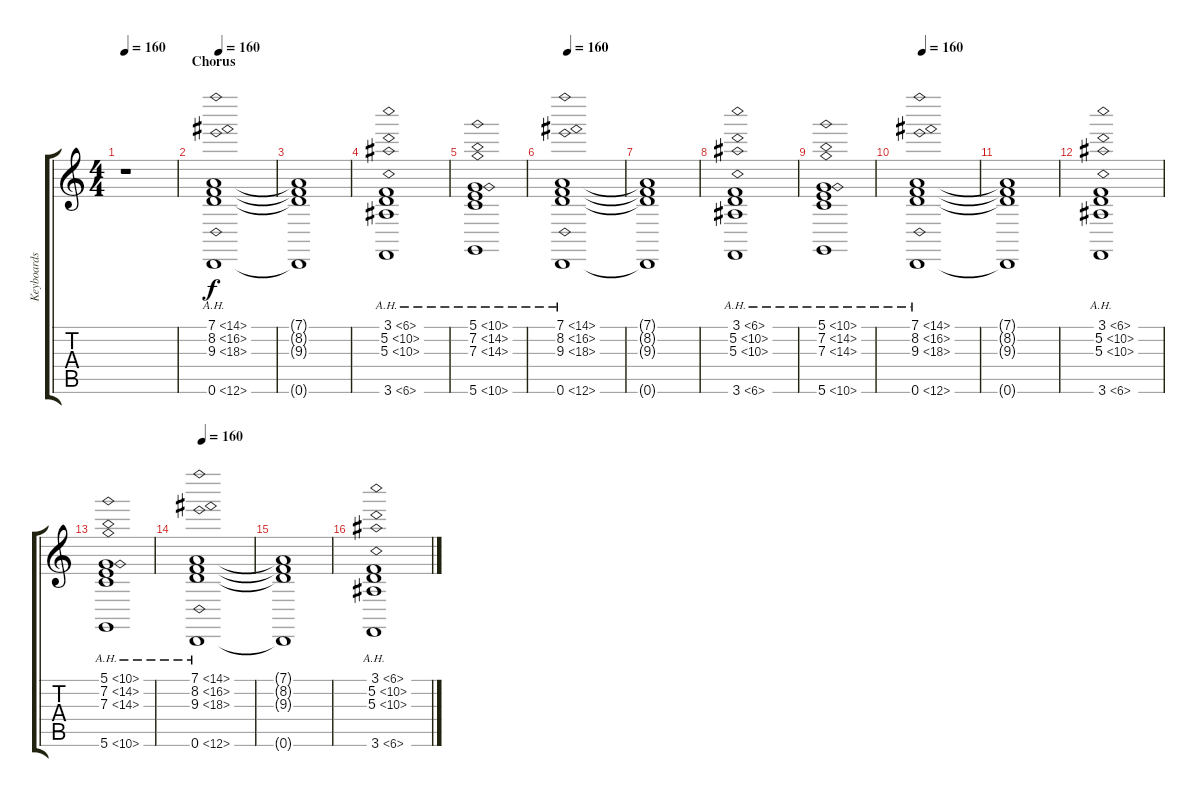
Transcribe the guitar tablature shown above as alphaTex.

\track ("Keyboards II" "Keyboards ") {instrument stringensemble1}
\staff {score tabs}
\tuning (D4 A3 F3 C3 G2 D2) {hide}
\ts (4 4)
\tempo 160
\clef g2
\ks c
r.1{dy mf} |
\section ("" "Chorus")
\tempo 160
(7.1{ah 7} 8.2{ah 8} 9.3{ah 9} 0.6{ah 12}).1{dy f} |
(7.1{t} 8.2{t} 9.3{t} 0.6{t}).1 |
(3.1{ah 3} 5.2{ah 5} 5.3{ah 5} 3.6{ah 3}).1 |
(5.1{ah 5} 7.2{ah 7} 7.3{ah 7} 5.6{ah 5}).1 |
\tempo 160
(7.1{ah 7} 8.2{ah 8} 9.3{ah 9} 0.6{ah 12}).1 |
(7.1{t} 8.2{t} 9.3{t} 0.6{t}).1 |
(3.1{ah 3} 5.2{ah 5} 5.3{ah 5} 3.6{ah 3}).1 |
(5.1{ah 5} 7.2{ah 7} 7.3{ah 7} 5.6{ah 5}).1 |
\tempo 160
(7.1{ah 7} 8.2{ah 8} 9.3{ah 9} 0.6{ah 12}).1 |
(7.1{t} 8.2{t} 9.3{t} 0.6{t}).1 |
(3.1{ah 3} 5.2{ah 5} 5.3{ah 5} 3.6{ah 3}).1 |
(5.1{ah 5} 7.2{ah 7} 7.3{ah 7} 5.6{ah 5}).1 |
\tempo 160
(7.1{ah 7} 8.2{ah 8} 9.3{ah 9} 0.6{ah 12}).1 |
(7.1{t} 8.2{t} 9.3{t} 0.6{t}).1 |
(3.1{ah 3} 5.2{ah 5} 5.3{ah 5} 3.6{ah 3}).1
